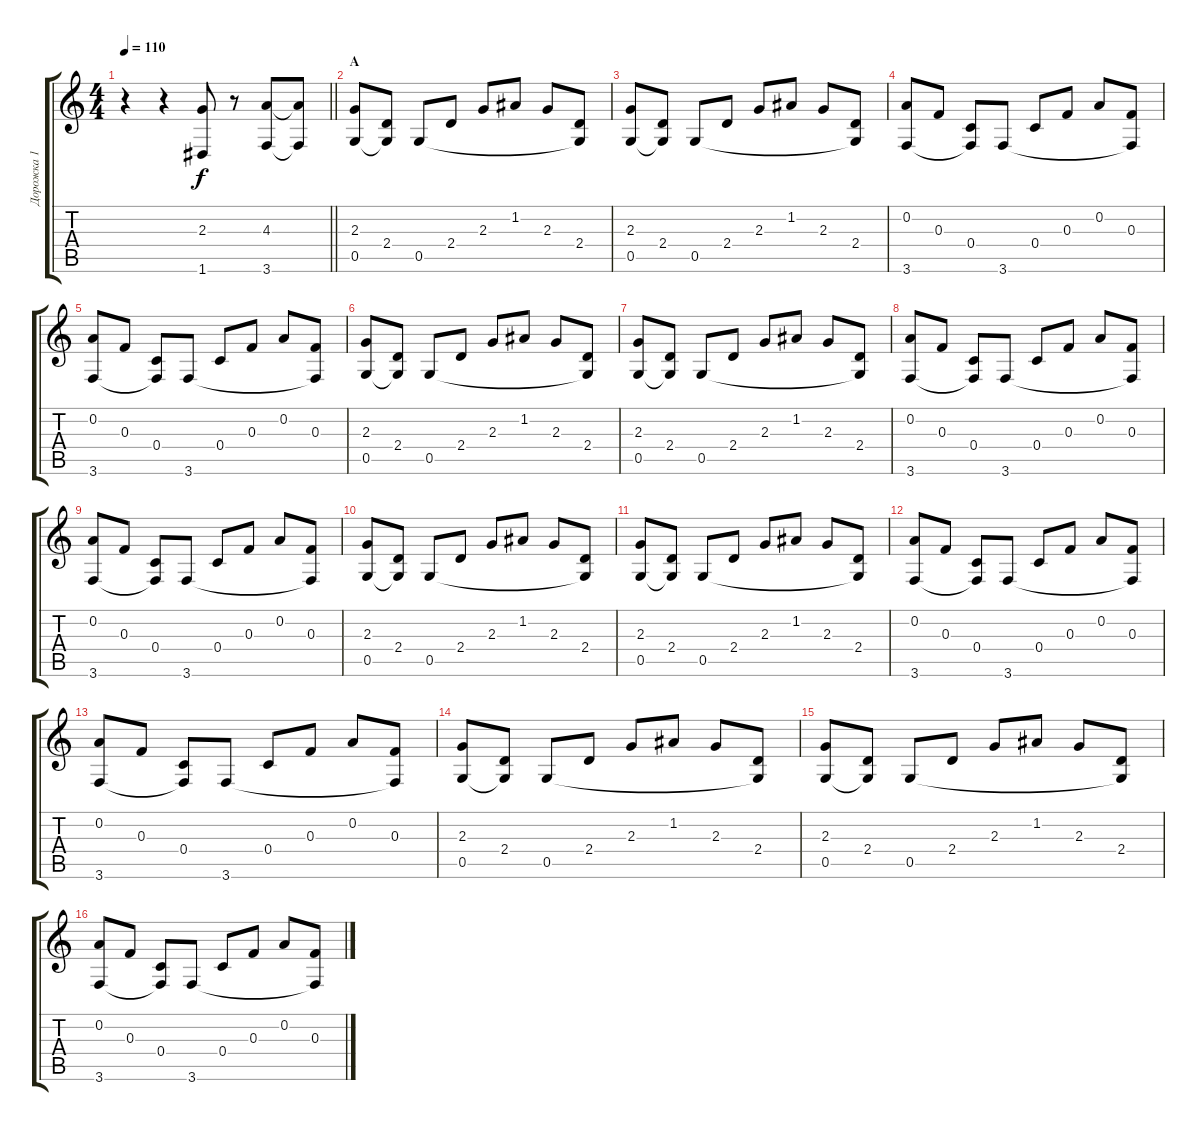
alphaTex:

\track ("Дорожка 1" "Дорожка 1") {instrument acousticguitarnylon}
\staff {score tabs}
\tuning (D4 A3 F3 C3 G2 D2) {hide}
\ts (4 4)
\tempo 110
\clef g2
\barLineRight lightlight
\ks c
r.4{dy f instrument acousticguitarnylon} r.4 (2.3 1.6).8 r.8 (4.3 3.6).8 (4.3{t} 3.6{t}).8 |
\section ("" "А")
(2.3 0.5).8 (2.4 0.5{t}).8 0.5.8 2.4.8 2.3.8 1.2.8 2.3.8 (2.4 0.5{t}).8 |
(2.3 0.5).8 (2.4 0.5{t}).8 0.5.8 2.4.8 2.3.8 1.2.8 2.3.8 (2.4 0.5{t}).8 |
(0.2 3.6).8 0.3.8 (0.4 3.6{t}).8 3.6.8 0.4.8 0.3.8 0.2.8 (0.3 3.6{t}).8 |
(0.2 3.6).8 0.3.8 (0.4 3.6{t}).8 3.6.8 0.4.8 0.3.8 0.2.8 (0.3 3.6{t}).8 |
(2.3 0.5).8 (2.4 0.5{t}).8 0.5.8 2.4.8 2.3.8 1.2.8 2.3.8 (2.4 0.5{t}).8 |
(2.3 0.5).8 (2.4 0.5{t}).8 0.5.8 2.4.8 2.3.8 1.2.8 2.3.8 (2.4 0.5{t}).8 |
(0.2 3.6).8 0.3.8 (0.4 3.6{t}).8 3.6.8 0.4.8 0.3.8 0.2.8 (0.3 3.6{t}).8 |
(0.2 3.6).8 0.3.8 (0.4 3.6{t}).8 3.6.8 0.4.8 0.3.8 0.2.8 (0.3 3.6{t}).8 |
(2.3 0.5).8 (2.4 0.5{t}).8 0.5.8 2.4.8 2.3.8 1.2.8 2.3.8 (2.4 0.5{t}).8 |
(2.3 0.5).8 (2.4 0.5{t}).8 0.5.8 2.4.8 2.3.8 1.2.8 2.3.8 (2.4 0.5{t}).8 |
(0.2 3.6).8 0.3.8 (0.4 3.6{t}).8 3.6.8 0.4.8 0.3.8 0.2.8 (0.3 3.6{t}).8 |
(0.2 3.6).8 0.3.8 (0.4 3.6{t}).8 3.6.8 0.4.8 0.3.8 0.2.8 (0.3 3.6{t}).8 |
(2.3 0.5).8 (2.4 0.5{t}).8 0.5.8 2.4.8 2.3.8 1.2.8 2.3.8 (2.4 0.5{t}).8 |
(2.3 0.5).8 (2.4 0.5{t}).8 0.5.8 2.4.8 2.3.8 1.2.8 2.3.8 (2.4 0.5{t}).8 |
(0.2 3.6).8 0.3.8 (0.4 3.6{t}).8 3.6.8 0.4.8 0.3.8 0.2.8 (0.3 3.6{t}).8
